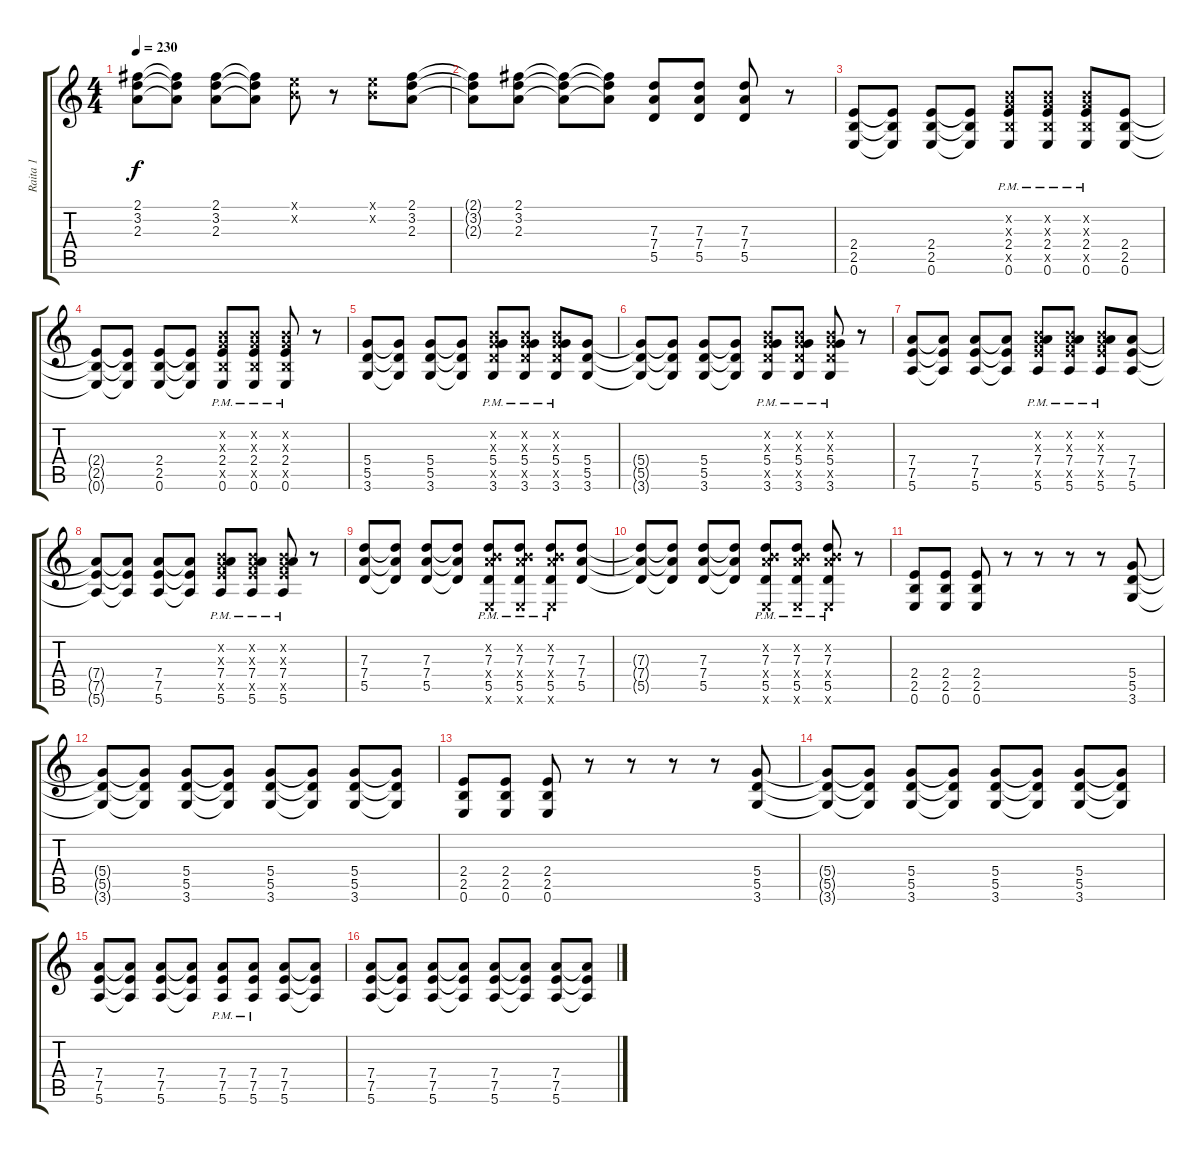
\track ("Raita 1" "Raita 1") {instrument overdrivenguitar}
\staff {score tabs}
\tuning (E4 B3 G3 D3 A2 E2) {hide}
\ts (4 4)
\tempo 230
\clef g2
\ks c
(2.1 3.2 2.3).8{dy f} (2.1{t} 3.2{t} 2.3{t}).8 (2.1 3.2 2.3).8 (2.1{t} 3.2{t} 2.3{t}).8 (0.1{x} 0.2{x}).8 r.8 (0.1{x} 0.2{x}).8 (2.1 3.2 2.3).8 |
(2.1{t} 3.2{t} 2.3{t}).8 (2.1 3.2 2.3).8 (2.1{t} 3.2{t} 2.3{t}).8 (2.1{t} 3.2{t} 2.3{t}).8 (7.3 7.4 5.5).8{volume 13} (7.3 7.4 5.5).8 (7.3 7.4 5.5).8 r.8 |
(2.4 2.5 0.6).8 (2.4{t} 2.5{t} 0.6{t}).8 (2.4 2.5 0.6).8 (2.4{t} 2.5{t} 0.6{t}).8 (0.2{x} 0.3{x} 2.4{pm} 2.5{x} 0.6).8 (0.2{x} 0.3{x} 2.4{pm} 2.5{x} 0.6).8 (0.2{x} 0.3{x} 2.4{pm} 2.5{x} 0.6).8 (2.4 2.5 0.6).8 |
(2.4{t} 2.5{t} 0.6{t}).8 (2.4{t} 2.5{t} 0.6{t}).8 (2.4 2.5 0.6).8 (2.4{t} 2.5{t} 0.6{t}).8 (0.2{x} 0.3{x} 2.4{pm} 2.5{x} 0.6).8 (0.2{x} 0.3{x} 2.4{pm} 2.5{x} 0.6).8 (0.2{x} 0.3{x} 2.4{pm} 2.5{x} 0.6).8 r.8 |
(5.4 5.5 3.6).8 (5.4{t} 5.5{t} 3.6{t}).8 (5.4 5.5 3.6).8 (5.4{t} 5.5{t} 3.6{t}).8 (0.2{x} 0.3{x} 5.4{pm} 5.5{x} 3.6).8 (0.2{x} 0.3{x} 5.4{pm} 5.5{x} 3.6).8 (0.2{x} 0.3{x} 5.4{pm} 5.5{x} 3.6).8 (5.4 5.5 3.6).8 |
(5.4{t} 5.5{t} 3.6{t}).8 (5.4{t} 5.5{t} 3.6{t}).8 (5.4 5.5 3.6).8 (5.4{t} 5.5{t} 3.6{t}).8 (0.2{x} 0.3{x} 5.4 5.5{x} 3.6{pm}).8 (0.2{x} 0.3{x} 5.4 5.5{x} 3.6{pm}).8 (0.2{x} 0.3{x} 5.4 5.5{x} 3.6{pm}).8 r.8 |
(7.4 7.5 5.6).8 (7.4{t} 7.5{t} 5.6{t}).8 (7.4 7.5 5.6).8 (7.4{t} 7.5{t} 5.6{t}).8 (0.2{x} 0.3{x} 7.4{pm} 7.5{x} 5.6).8 (0.2{x} 0.3{x} 7.4{pm} 7.5{x} 5.6).8 (0.2{x} 0.3{x} 7.4{pm} 7.5{x} 5.6).8 (7.4 7.5 5.6).8 |
(7.4{t} 7.5{t} 5.6{t}).8 (7.4{t} 7.5{t} 5.6{t}).8 (7.4 7.5 5.6).8 (7.4{t} 7.5{t} 5.6{t}).8 (0.2{x} 0.3{x} 7.4{pm} 7.5{x} 5.6).8 (0.2{x} 0.3{x} 7.4{pm} 7.5{x} 5.6).8 (0.2{x} 0.3{x} 7.4{pm} 7.5{x} 5.6).8 r.8 |
(7.3 7.4 5.5).8 (7.3{t} 7.4{t} 5.5{t}).8 (7.3 7.4 5.5).8 (7.3{t} 7.4{t} 5.5{t}).8 (0.2{x} 7.3{pm} 7.4{x} 5.5 0.6{x}).8 (0.2{x} 7.3{pm} 7.4{x} 5.5 0.6{x}).8 (0.2{x} 7.3{pm} 7.4{x} 5.5 0.6{x}).8 (7.3 7.4 5.5).8 |
(7.3{t} 7.4{t} 5.5{t}).8 (7.3{t} 7.4{t} 5.5{t}).8 (7.3 7.4 5.5).8 (7.3{t} 7.4{t} 5.5{t}).8 (0.2{x} 7.3{pm} 7.4{x} 5.5 0.6{x}).8 (0.2{x} 7.3{pm} 7.4{x} 5.5 0.6{x}).8 (0.2{x} 7.3{pm} 7.4{x} 5.5 0.6{x}).8 r.8 |
(2.4 2.5 0.6).8 (2.4 2.5 0.6).8 (2.4 2.5 0.6).8 r.8 r.8 r.8 r.8 (5.4 5.5 3.6).8 |
(5.4{t} 5.5{t} 3.6{t}).8 (5.4{t} 5.5{t} 3.6{t}).8 (5.4 5.5 3.6).8 (5.4{t} 5.5{t} 3.6{t}).8 (5.4 5.5 3.6).8 (5.4{t} 5.5{t} 3.6{t}).8 (5.4 5.5 3.6).8 (5.4{t} 5.5{t} 3.6{t}).8 |
(2.4 2.5 0.6).8 (2.4 2.5 0.6).8 (2.4 2.5 0.6).8 r.8 r.8 r.8 r.8 (5.4 5.5 3.6).8 |
(5.4{t} 5.5{t} 3.6{t}).8 (5.4{t} 5.5{t} 3.6{t}).8 (5.4 5.5 3.6).8 (5.4{t} 5.5{t} 3.6{t}).8 (5.4 5.5 3.6).8 (5.4{t} 5.5{t} 3.6{t}).8 (5.4 5.5 3.6).8 (5.4{t} 5.5{t} 3.6{t}).8 |
(7.4 7.5 5.6).8 (7.4{t} 7.5{t} 5.6{t}).8 (7.4 7.5 5.6).8 (7.4{t} 7.5{t} 5.6{t}).8 (7.4 7.5 5.6{pm}).8 (7.4 7.5 5.6{pm}).8 (7.4 7.5 5.6).8 (7.4{t} 7.5{t} 5.6{t}).8 |
(7.4 7.5 5.6).8 (7.4{t} 7.5{t} 5.6{t}).8 (7.4 7.5 5.6).8 (7.4{t} 7.5{t} 5.6{t}).8 (7.4 7.5 5.6).8 (7.4{t} 7.5{t} 5.6{t}).8 (7.4 7.5 5.6).8 (7.4{t} 7.5{t} 5.6{t}).8
